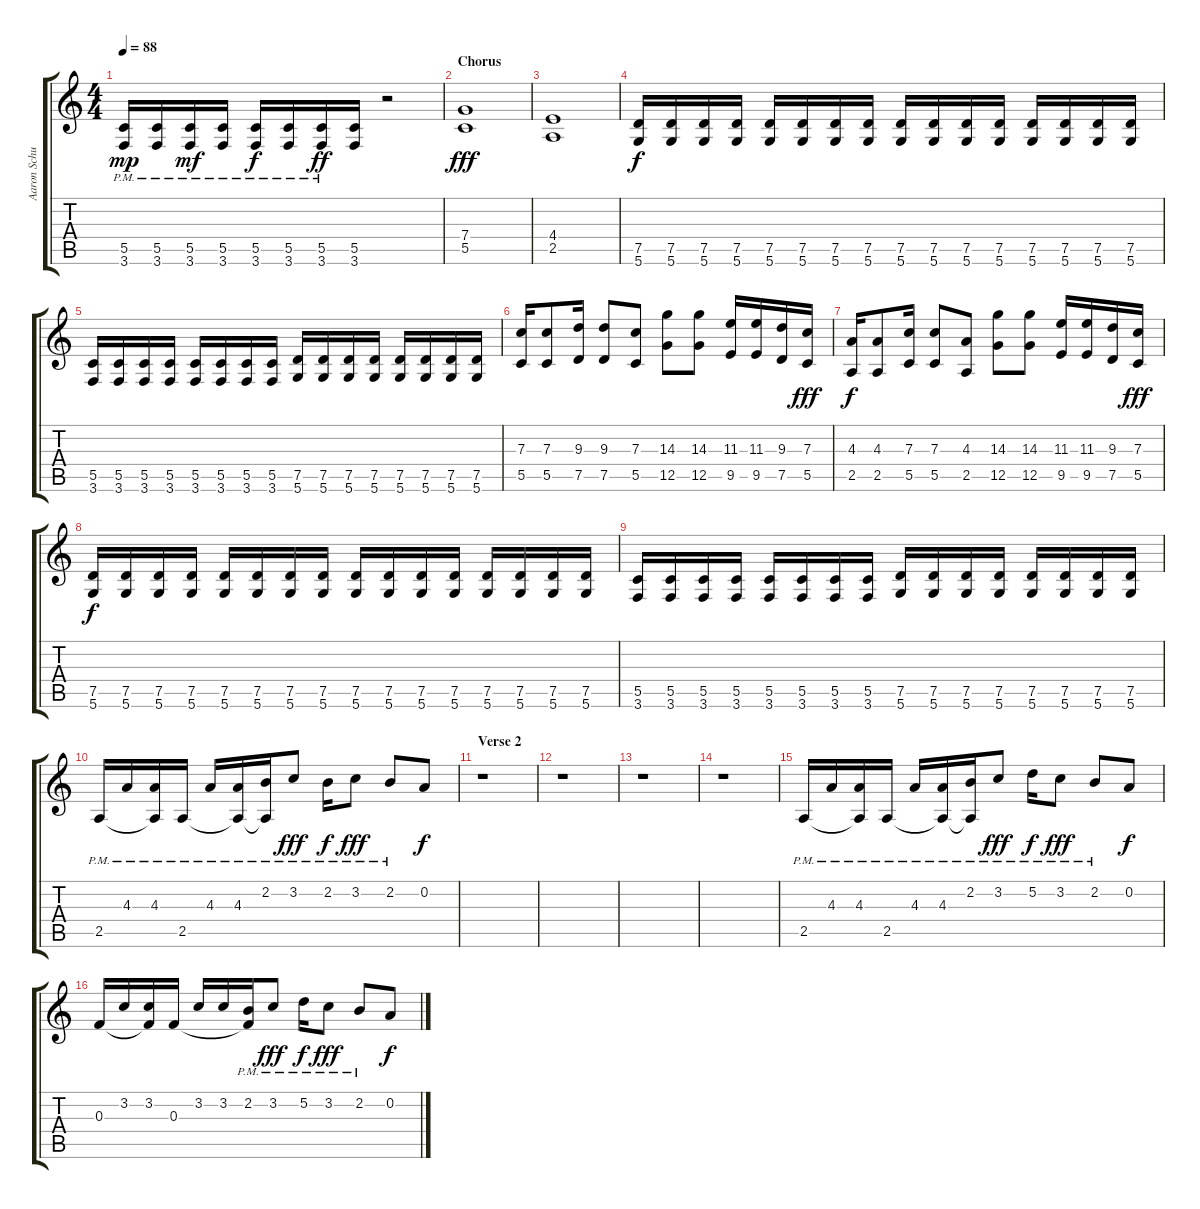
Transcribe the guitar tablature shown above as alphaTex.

\track ("Aaron Schultz " "Aaron Schu") {instrument overdrivenguitar}
\staff {score tabs}
\tuning (D4 A3 F3 C3 G2 D2) {hide}
\ts (4 4)
\tempo 88
\clef g2
\ks c
(5.5{pm} 3.6{pm}).16{dy mp} (5.5{pm} 3.6{pm}).16 (5.5{pm} 3.6{pm}).16{dy mf} (5.5{pm} 3.6{pm}).16 (5.5{pm} 3.6{pm}).16{dy f} (5.5{pm} 3.6{pm}).16 (5.5{pm} 3.6{pm}).16{dy ff} (5.5 3.6).16 r.2 |
\section ("" "Chorus")
(7.4 5.5).1{dy fff} |
(4.4 2.5).1 |
(7.5 5.6).16{dy f} (7.5 5.6).16 (7.5 5.6).16 (7.5 5.6).16 (7.5 5.6).16 (7.5 5.6).16 (7.5 5.6).16 (7.5 5.6).16 (7.5 5.6).16 (7.5 5.6).16 (7.5 5.6).16 (7.5 5.6).16 (7.5 5.6).16 (7.5 5.6).16 (7.5 5.6).16 (7.5 5.6).16 |
(5.5 3.6).16 (5.5 3.6).16 (5.5 3.6).16 (5.5 3.6).16 (5.5 3.6).16 (5.5 3.6).16 (5.5 3.6).16 (5.5 3.6).16 (7.5 5.6).16 (7.5 5.6).16 (7.5 5.6).16 (7.5 5.6).16 (7.5 5.6).16 (7.5 5.6).16 (7.5 5.6).16 (7.5 5.6).16 |
(7.3 5.5).16 (7.3 5.5).8 (9.3 7.5).16 (9.3 7.5).8 (7.3 5.5).8 (14.3 12.5).8 (14.3 12.5).8 (11.3 9.5).16 (11.3 9.5).16 (9.3 7.5).16 (7.3 5.5).16{dy fff} |
(4.3 2.5).16{dy f} (4.3 2.5).8 (7.3 5.5).16 (7.3 5.5).8 (4.3 2.5).8 (14.3 12.5).8 (14.3 12.5).8 (11.3 9.5).16 (11.3 9.5).16 (9.3 7.5).16 (7.3 5.5).16{dy fff} |
(7.5 5.6).16{dy f} (7.5 5.6).16 (7.5 5.6).16 (7.5 5.6).16 (7.5 5.6).16 (7.5 5.6).16 (7.5 5.6).16 (7.5 5.6).16 (7.5 5.6).16 (7.5 5.6).16 (7.5 5.6).16 (7.5 5.6).16 (7.5 5.6).16 (7.5 5.6).16 (7.5 5.6).16 (7.5 5.6).16 |
(5.5 3.6).16 (5.5 3.6).16 (5.5 3.6).16 (5.5 3.6).16 (5.5 3.6).16 (5.5 3.6).16 (5.5 3.6).16 (5.5 3.6).16 (7.5 5.6).16 (7.5 5.6).16 (7.5 5.6).16 (7.5 5.6).16 (7.5 5.6).16 (7.5 5.6).16 (7.5 5.6).16 (7.5 5.6).16 |
2.5{pm}.16 4.3{pm}.16 (4.3{pm} 2.5{t}).16 2.5{pm}.16 4.3{pm}.16 (4.3{pm} 2.5{t}).16 (2.2{pm} 2.5{t}).16 3.2{pm}.8{dy fff} 2.2{pm}.16{dy f} 3.2{pm}.8{dy fff} 2.2{pm}.8 0.2.8{dy f} |
\section ("" "Verse 2")
r.1 |
r.1 |
r.1 |
r.1 |
2.5{pm}.16 4.3{pm}.16 (4.3{pm} 2.5{t}).16 2.5{pm}.16 4.3{pm}.16 (4.3{pm} 2.5{t}).16 (2.2{pm} 2.5{t}).16 3.2{pm}.8{dy fff} 5.2{pm}.16{dy f} 3.2{pm}.8{dy fff} 2.2{pm}.8 0.2.8{dy f} |
0.3.16 3.2.16 (3.2 0.3{t}).16 0.3.16 3.2.16 3.2.16 (2.2{pm} 0.3{t}).16 3.2{pm}.8{dy fff} 5.2{pm}.16{dy f} 3.2{pm}.8{dy fff} 2.2{pm}.8 0.2.8{dy f}
